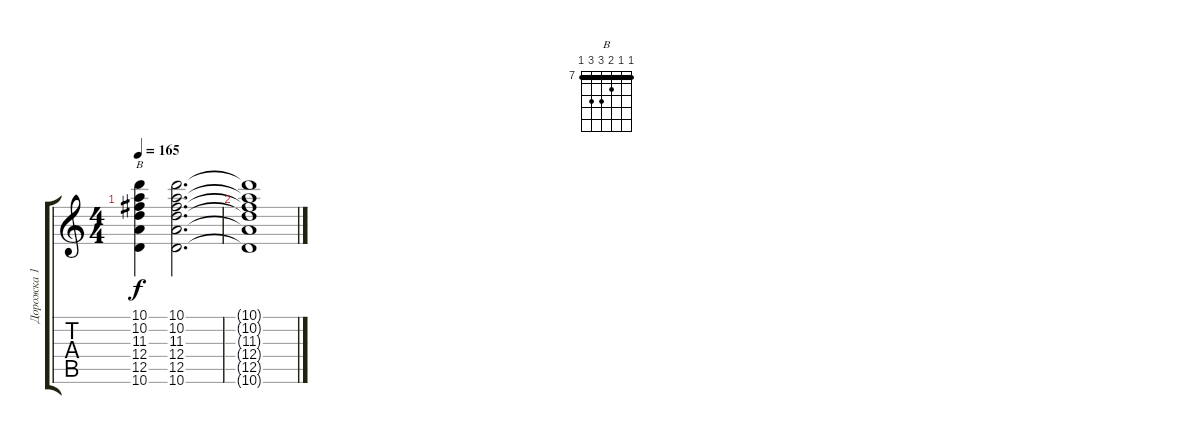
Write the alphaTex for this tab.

\track ("Дорожка 1" "Дорожка 1") {instrument acousticguitarsteel}
\staff {score tabs}
\tuning (E4 B3 G3 D3 A2 E2) {hide}
\chord ("B" 7 7 8 9 9 7) {firstfret 7 barre 7}
\ts (4 4)
\tempo 165
\clef g2
\ks c
(10.1 10.2 11.3 12.4 12.5 10.6).4{ch "B" dy f} (10.1 10.2 11.3 12.4 12.5 10.6).2{d} |
(10.1{t} 10.2{t} 11.3{t} 12.4{t} 12.5{t} 10.6{t}).1
